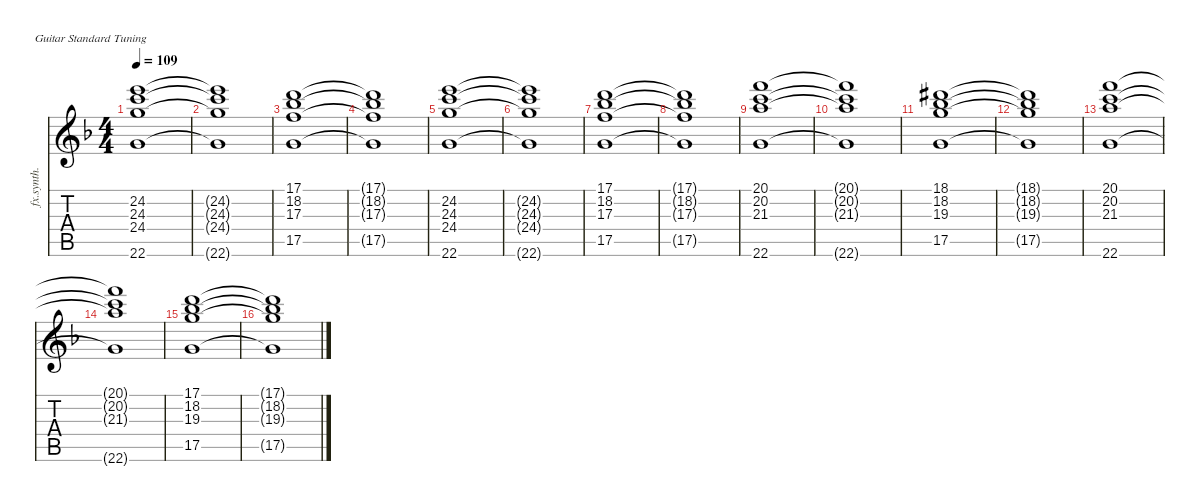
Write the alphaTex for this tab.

\defaultSystemsLayout 4
\hideDynamics
\bracketExtendMode nobrackets
\otherSystemsTrackNameOrientation horizontal
\track ("Train-Synth-Breathe-Break" "fx.synth.") {instrument helicopter}
\staff {score tabs}
\tuning (E4 B3 G3 D3 A2 E2)
\displaytranspose 5
\ts (4 4)
\tempo 109
\clef g2
\ks f
(24.2{acc forcenatural} 24.3{acc forcenatural} 24.4{acc forcenatural} 22.6{acc forcenatural}).1{dy mf} |
(24.2{t acc forcenatural} 24.3{t acc forcenatural} 24.4{t acc forcenatural} 22.6{t acc forcenatural}).1{dy f} |
(17.1{acc forcenatural} 18.2{acc b} 17.3{acc forcenatural} 17.5{acc forcenatural}).1{dy mf} |
(17.1{t acc forcenatural} 18.2{t acc b} 17.3{t acc forcenatural} 17.5{t acc forcenatural}).1{dy f} |
(24.2{acc forcenatural} 24.3{acc forcenatural} 24.4{acc forcenatural} 22.6{acc forcenatural}).1{dy mf} |
(24.2{t acc forcenatural} 24.3{t acc forcenatural} 24.4{t acc forcenatural} 22.6{t acc forcenatural}).1{dy f} |
(17.1{acc forcenatural} 18.2{acc b} 17.3{acc forcenatural} 17.5{acc forcenatural}).1{dy mf} |
(17.1{t acc forcenatural} 18.2{t acc b} 17.3{t acc forcenatural} 17.5{t acc forcenatural}).1{dy f} |
(20.1{acc forcenatural} 20.2{acc forcenatural} 21.3{acc forcenatural} 22.6{acc forcenatural}).1{dy mf} |
(20.1{t acc forcenatural} 20.2{t acc forcenatural} 21.3{t acc forcenatural} 22.6{t acc forcenatural}).1{dy f} |
(18.1{acc #} 18.2{acc b} 19.3{acc forcenatural} 17.5{acc forcenatural}).1{dy mf} |
(18.1{t acc #} 18.2{t acc b} 19.3{t acc forcenatural} 17.5{t acc forcenatural}).1{dy f} |
(20.1{acc forcenatural} 20.2{acc forcenatural} 21.3{acc forcenatural} 22.6{acc forcenatural}).1{dy mf} |
(20.1{t acc forcenatural} 20.2{t acc forcenatural} 21.3{t acc forcenatural} 22.6{t acc forcenatural}).1{dy f} |
(17.1{acc forcenatural} 18.2{acc b} 19.3{acc forcenatural} 17.5{acc forcenatural}).1{dy mf} |
(17.1{t acc forcenatural} 18.2{t acc b} 19.3{t acc forcenatural} 17.5{t acc forcenatural}).1{dy f}
